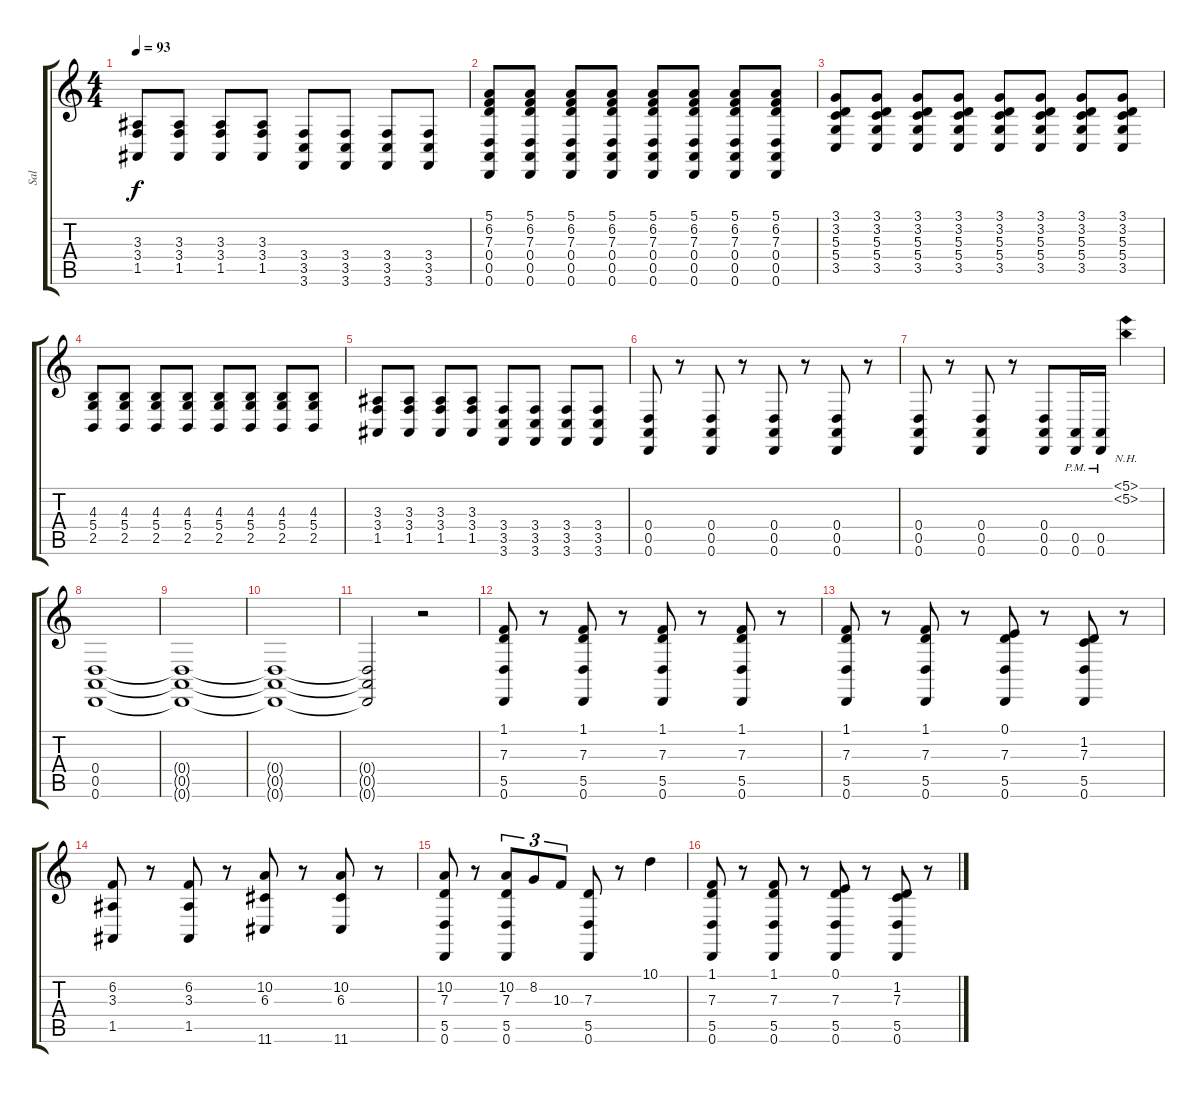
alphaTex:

\track ("Sal" "Sal") {instrument drawbarorgan}
\staff {score tabs}
\tuning (E4 B3 G3 D3 A2 D2) {hide}
\ts (4 4)
\tempo 93
\clef g2
\ks c
(3.3 3.4 1.5).8{dy f} (3.3 3.4 1.5).8 (3.3 3.4 1.5).8 (3.3 3.4 1.5).8 (3.4 3.5 3.6).8 (3.4 3.5 3.6).8 (3.4 3.5 3.6).8 (3.4 3.5 3.6).8 |
(5.1 6.2 7.3 0.4 0.5 0.6).8 (5.1 6.2 7.3 0.4 0.5 0.6).8 (5.1 6.2 7.3 0.4 0.5 0.6).8 (5.1 6.2 7.3 0.4 0.5 0.6).8 (5.1 6.2 7.3 0.4 0.5 0.6).8 (5.1 6.2 7.3 0.4 0.5 0.6).8 (5.1 6.2 7.3 0.4 0.5 0.6).8 (5.1 6.2 7.3 0.4 0.5 0.6).8 |
(3.1 3.2 5.3 5.4 3.5).8 (3.1 3.2 5.3 5.4 3.5).8 (3.1 3.2 5.3 5.4 3.5).8 (3.1 3.2 5.3 5.4 3.5).8 (3.1 3.2 5.3 5.4 3.5).8 (3.1 3.2 5.3 5.4 3.5).8 (3.1 3.2 5.3 5.4 3.5).8 (3.1 3.2 5.3 5.4 3.5).8 |
(4.3 5.4 2.5).8 (4.3 5.4 2.5).8 (4.3 5.4 2.5).8 (4.3 5.4 2.5).8 (4.3 5.4 2.5).8 (4.3 5.4 2.5).8 (4.3 5.4 2.5).8 (4.3 5.4 2.5).8 |
(3.3 3.4 1.5).8 (3.3 3.4 1.5).8 (3.3 3.4 1.5).8 (3.3 3.4 1.5).8 (3.4 3.5 3.6).8 (3.4 3.5 3.6).8 (3.4 3.5 3.6).8 (3.4 3.5 3.6).8 |
(0.4 0.5 0.6).8 r.8 (0.4 0.5 0.6).8 r.8 (0.4 0.5 0.6).8 r.8 (0.4 0.5 0.6).8 r.8 |
(0.4 0.5 0.6).8 r.8 (0.4 0.5 0.6).8 r.8 (0.4 0.5 0.6).8 (0.5{pm} 0.6{pm}).16 (0.5{pm} 0.6{pm}).16 (5.1{nh} 5.2{nh}).4 |
(0.4 0.5 0.6).1 |
(0.4{t} 0.5{t} 0.6{t}).1 |
(0.4{t} 0.5{t} 0.6{t}).1 |
(0.4{t} 0.5{t} 0.6{t}).2 r.2 |
(1.1 7.3 5.5 0.6).8{instrument drawbarorgan} r.8 (1.1 7.3 5.5 0.6).8 r.8 (1.1 7.3 5.5 0.6).8 r.8 (1.1 7.3 5.5 0.6).8 r.8 |
(1.1 7.3 5.5 0.6).8 r.8 (1.1 7.3 5.5 0.6).8 r.8 (0.1 7.3 5.5 0.6).8 r.8 (1.2 7.3 5.5 0.6).8 r.8 |
(6.2 3.3 1.5).8 r.8 (6.2 3.3 1.5).8 r.8 (10.2 6.3 11.6).8 r.8 (10.2 6.3 11.6).8 r.8 |
(10.2 7.3 5.5 0.6).8 r.8 (10.2 7.3 5.5 0.6).8{tu (3 2)} 8.2.8{tu (3 2)} 10.3.8{tu (3 2)} (7.3 5.5 0.6).8 r.8 10.1.4 |
(1.1 7.3 5.5 0.6).8 r.8 (1.1 7.3 5.5 0.6).8 r.8 (0.1 7.3 5.5 0.6).8 r.8 (1.2 7.3 5.5 0.6).8 r.8
